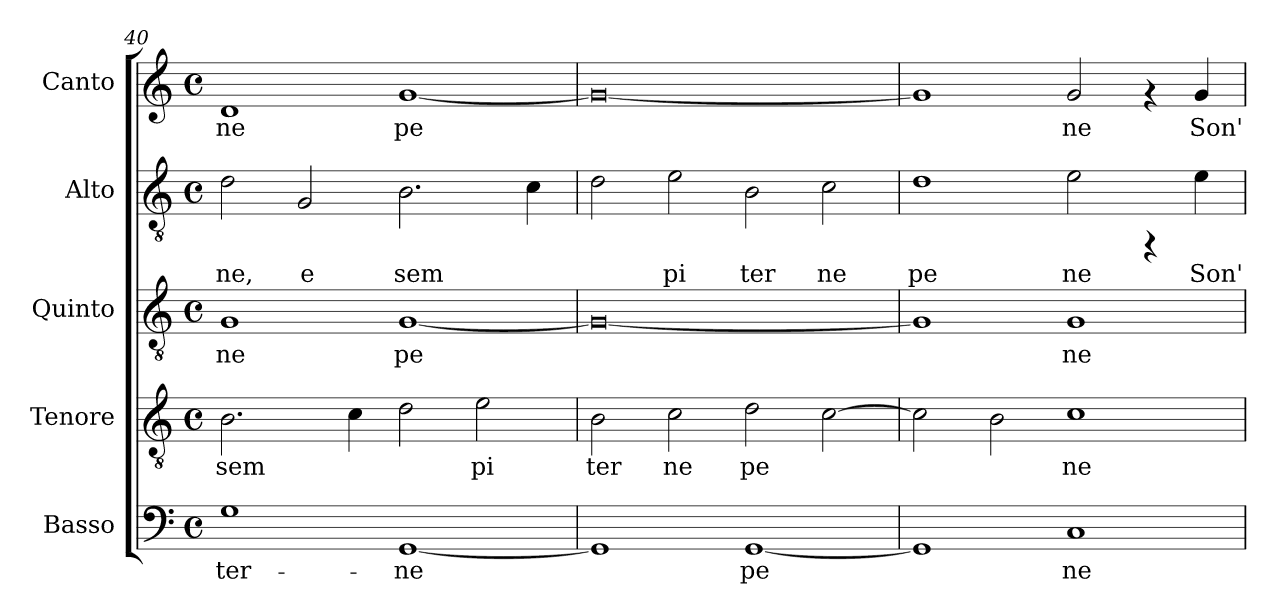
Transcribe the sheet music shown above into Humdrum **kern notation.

**kern	**text	**kern	**text	**kern	**text	**kern	**text	**kern	**text
*part5	*part5	*part4	*part4	*part3	*part3	*part2	*part2	*part1	*part1
*staff5	*staff5	*staff4	*staff4	*staff3	*staff3	*staff2	*staff2	*staff1	*staff1
*I"Basso	*	*I"Tenore	*	*I"Quinto	*	*I"Alto	*	*I"Canto	*
*clefF4	*	*clefGv2	*	*clefGv2	*	*clefGv2	*	*clefG2	*
*k[]	*	*k[]	*	*k[]	*	*k[]	*	*k[]	*
*C:	*	*C:	*	*C:	*	*C:	*	*C:	*
*M4/4	*	*M4/4	*	*M4/4	*	*M4/4	*	*M4/4	*
*met(c)	*	*met(c)	*	*met(c)	*	*met(c)	*	*met(c)	*
=40	=40	=40	=40	=40	=40	=40	=40	=40	=40
!	!LO:LY:b:cj	!	!LO:LY:b:cj	!	!LO:LY:b:cj	!	!LO:LY:b:cj	!	!LO:LY:b:cj
1G	-ter-	2.B\	sem	1G	-ne	2d\	ne,	1d	ne
!	!	!	!	!	!	!	!LO:LY:b:cj	!	!
.	.	.	.	.	.	2G/	e	.	.
!	!	!	!LO:LY:b:cj	!	!	!	!	!	!
.	.	4c\	.	.	.	.	.	.	.
!	!LO:LY:b:cj	!	!LO:LY:b:cj	!	!LO:LY:b:cj	!	!LO:LY:b:cj	!	!LO:LY:b:cj
[<1GG	-ne	2d\	.	[<1G	pe-	2.B\	sem	[<1g	pe
!	!	!	!LO:LY:b:cj	!	!	!	!	!	!
.	.	2e\	pi	.	.	.	.	.	.
!	!	!	!	!	!	!	!LO:LY:b:cj	!	!
.	.	.	.	.	.	4c\	.	.	.
=41	=41	=41	=41	=41	=41	=41	=41	=41	=41
!	!LO:LY:b:cj	!	!LO:LY:b:cj	!	!LO:LY:b:cj	!	!LO:LY:b:cj	!	!LO:LY:b:cj
1GG]	.	2B\	ter	0G_<	--	2d\	.	0g_<	.
!	!	!	!LO:LY:b:cj	!	!	!	!LO:LY:b:cj	!	!
.	.	2c\	ne	.	.	2e\	pi	.	.
!	!LO:LY:b:cj	!	!LO:LY:b:cj	!	!	!	!LO:LY:b:cj	!	!
[<1GG	pe-	2d\	pe	.	.	2B\	ter	.	.
!	!	!	!LO:LY:b:cj	!	!	!	!LO:LY:b:cj	!	!
.	.	[>2c\	.	.	.	2c\	ne	.	.
=42	=42	=42	=42	=42	=42	=42	=42	=42	=42
!	!LO:LY:b:cj	!	!LO:LY:b:cj	!	!LO:LY:b:cj	!	!LO:LY:b:cj	!	!LO:LY:b:cj
1GG]	--	2c\]	.	1G]	--	1d	pe	1g]	.
!	!	!	!LO:LY:b:cj	!	!	!	!	!	!
.	.	2B\	.	.	.	.	.	.	.
!	!LO:LY:b:cj	!	!LO:LY:b:cj	!	!LO:LY:b:cj	!	!LO:LY:b:cj	!	!LO:LY:b:cj
1C	-ne	1c	ne	1G	-ne	2e\	ne	2g/	ne
.	.	.	.	.	.	4rFF	.	4rf	.
!	!	!	!	!	!	!	!LO:LY:b:cj	!	!LO:LY:b:cj
.	.	.	.	.	.	4e\	Son'	4g/	Son'
=	=	=	=	=	=	=	=	=	=
*-	*-	*-	*-	*-	*-	*-	*-	*-	*-
